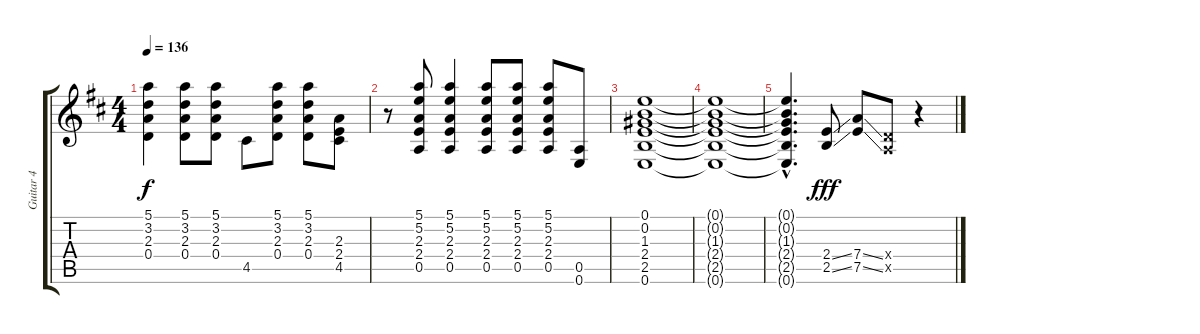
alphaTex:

\track ("Guitar 4" "Guitar 4") {instrument distortionguitar}
\staff {score tabs}
\tuning (E4 B3 G3 D3 A2 E2) {hide}
\ts (4 4)
\tempo 136
\clef g2
\ks d
(5.1 3.2 2.3 0.4).4{dy f} (5.1 3.2 2.3 0.4).8 (5.1 3.2 2.3 0.4).8 4.5.8 (5.1 3.2 2.3 0.4).8 (5.1 3.2 2.3 0.4).8 (2.3 2.4 4.5).8 |
r.8 (5.1 5.2 2.3 2.4 0.5).8 (5.1 5.2 2.3 2.4 0.5).4 (5.1 5.2 2.3 2.4 0.5).8 (5.1 5.2 2.3 2.4 0.5).8 (5.1 5.2 2.3 2.4 0.5).8 (0.5 0.6).8 |
(0.1 0.2 1.3 2.4 2.5 0.6).1 |
(0.1{t} 0.2{t} 1.3{t} 2.4{t} 2.5{t} 0.6{t}).1 |
(0.1{hac t} 0.2{hac t} 1.3{hac t} 2.4{hac t} 2.5{hac t} 0.6{hac t}).4{d} (2.4{ss} 2.5{ss}).8{dy fff} (7.4{ss} 7.5{ss}).8 (0.4{x} 0.5{x}).8 r.4
